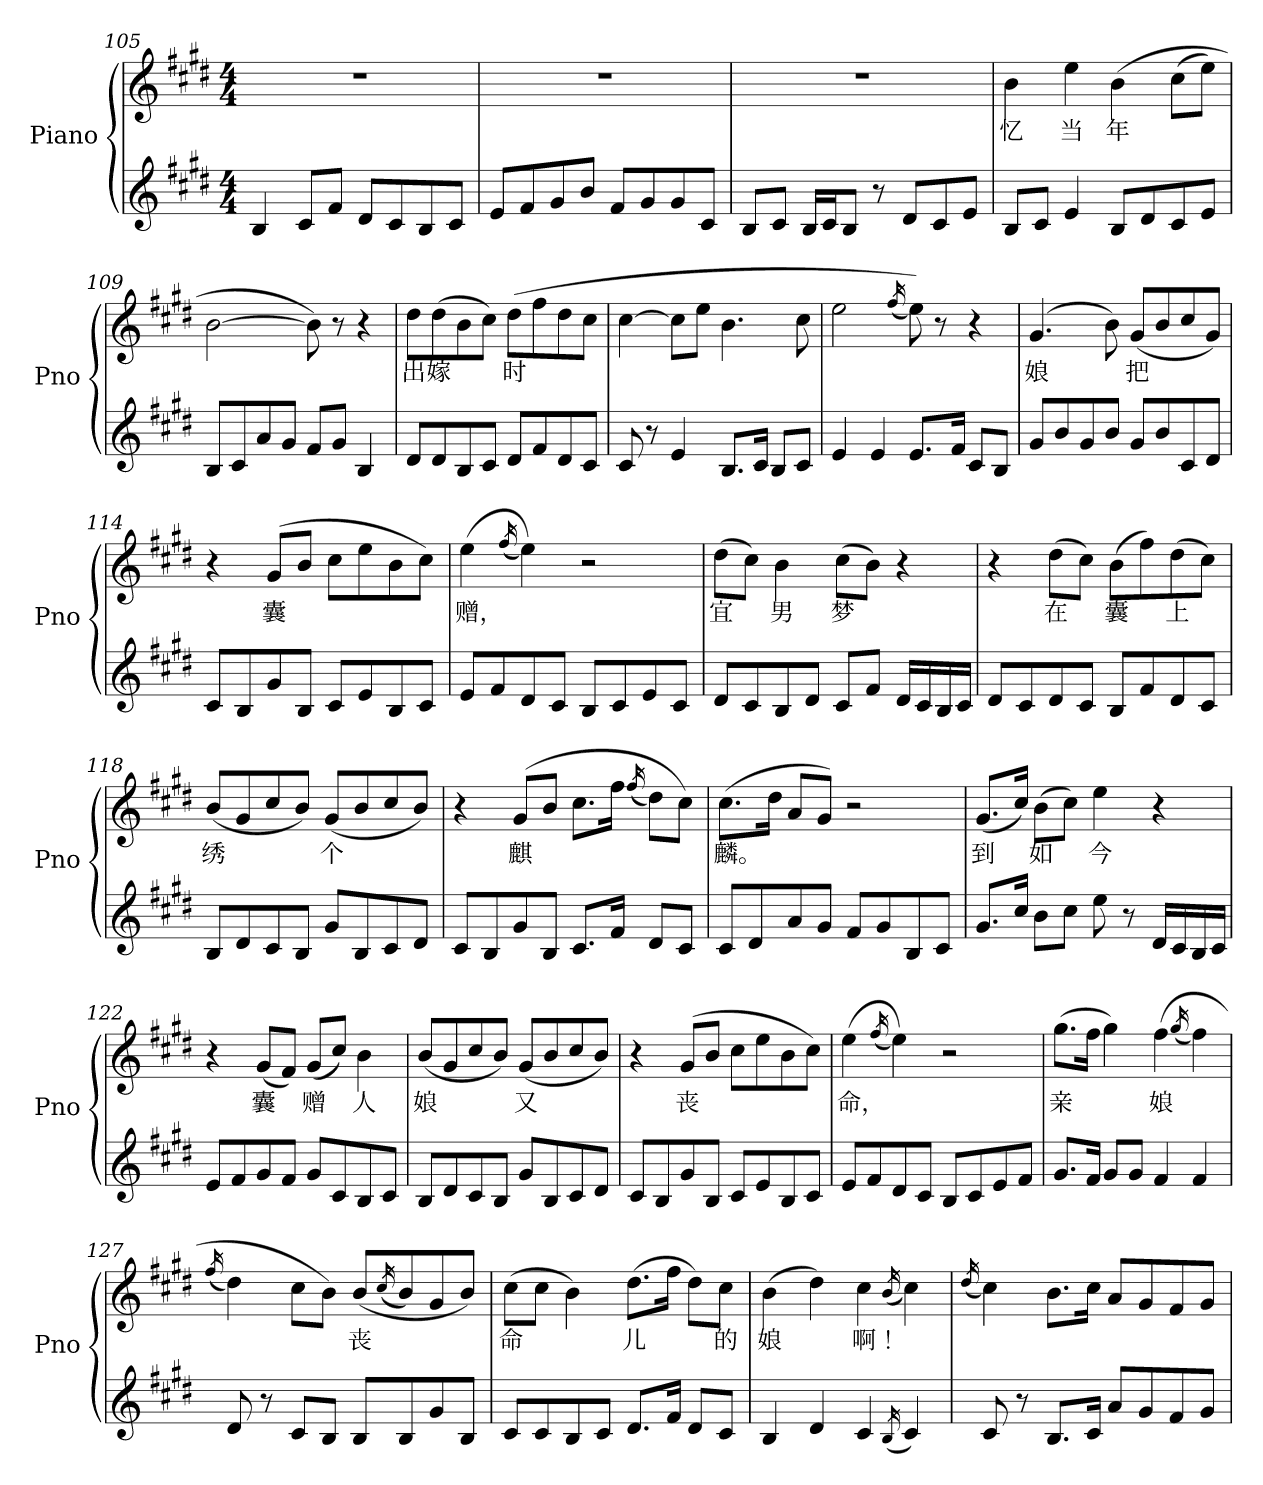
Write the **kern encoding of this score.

**kern	**kern	**text
*part2	*part1	*part1
*staff2	*staff1	*staff1
*I"Piano	*I"Piano	*
*I'Pno	*I'Pno	*
*clefG2	*clefG2	*
*k[f#c#g#d#]	*k[f#c#g#d#]	*
*M4/4	*M4/4	*
=105	=105	=105
4B/	1r	.
8c#/L	.	.
8f#/J	.	.
8d#/L	.	.
8c#/	.	.
8B/	.	.
8c#/J	.	.
!!LO:LB:g=z
=106	=106	=106
8e/L	1r	.
8f#/	.	.
8g#/	.	.
8b/J	.	.
8f#/L	.	.
8g#/	.	.
8g#/	.	.
8c#/J	.	.
=107	=107	=107
8B/L	1r	.
8c#/J	.	.
16B/LL	.	.
16c#/J	.	.
8B/J	.	.
8r	.	.
8d#/L	.	.
8c#/	.	.
8e/J	.	.
=108	=108	=108
!	!	!LO:LY:b
8B/L	4b\	忆
8c#/J	.	.
!	!	!LO:LY:b
4e/	4ee\	当
!	!	!LO:LY:b
8B/L	(>4b\	年
8d#/	.	.
8c#/	(>8cc#\L	.
8e/J	8ee\J)	.
=109	=109	=109
8B/L	[2b\	.
8c#/	.	.
8a/	.	.
8g#/J	.	.
8f#/L	8b\])	.
8g#/J	8r	.
4B/	4r	.
!!LO:LB:g=z
=110	=110	=110
!	!	!LO:LY:b
8d#/L	8dd#\L	出
!	!	!LO:LY:b
8d#/	(>8dd#\	嫁
8B/	8b\	.
8c#/J	8cc#\J)	.
!	!	!LO:LY:b
8d#/L	(>8dd#\L	时
8f#/	8ff#\	.
8d#/	8dd#\	.
8c#/J	8cc#\J	.
=111	=111	=111
8c#/	[4cc#\	.
8r	.	.
4e/	8cc#\L]	.
.	8ee\J	.
8.B/L	4.b\	.
16c#/Jk	.	.
8B/L	.	.
8c#/J	8cc#\	.
=112	=112	=112
4e/	2ee\	.
4e/	.	.
.	(<16qff#/	.
8.e/L	8ee\))	.
.	8r	.
16f#/Jk	.	.
8c#/L	4r	.
8B/J	.	.
=113	=113	=113
!	!	!LO:LY:b
8g#/L	(>4.g#/	娘
8b/	.	.
8g#/	.	.
8b/J	8b\)	.
!	!	!LO:LY:b
8g#/L	(<8g#/L	把
8b/	8b/	.
8c#/	8cc#/	.
8d#/J	8g#/J)	.
!!LO:PB:g=z
=114	=114	=114
8c#/L	4r	.
8B/	.	.
!	!	!LO:LY:b
8g#/	(>8g#/L	囊
8B/J	8b/J	.
8c#/L	8cc#\L	.
8e/	8ee\	.
8B/	8b\	.
8c#/J	8cc#\J)	.
=115	=115	=115
!	!	!LO:LY:b
8e/L	(>4ee\	赠，
8f#/	.	.
.	(<16qff#/	.
8d#/	4ee\))	.
8c#/J	.	.
8B/L	2r	.
8c#/	.	.
8e/	.	.
8c#/J	.	.
=116	=116	=116
!	!	!LO:LY:b
8d#/L	(>8dd#\L	宜
8c#/	8cc#\J)	.
!	!	!LO:LY:b
8B/	4b\	男
8d#/J	.	.
!	!	!LO:LY:b
8c#/L	(>8cc#\L	梦
8f#/J	8b\J)	.
16d#/LL	4r	.
16c#/	.	.
16B/	.	.
16c#/JJ	.	.
=117	=117	=117
8d#/L	4r	.
8c#/	.	.
!	!	!LO:LY:b
8d#/	(>8dd#\L	在
8c#/J	8cc#\J)	.
!	!	!LO:LY:b
8B/L	(>8b\L	囊
8f#/	8ff#\)	.
!	!	!LO:LY:b
8d#/	(>8dd#\	上
8c#/J	8cc#\J)	.
!!LO:LB:g=z
=118	=118	=118
!	!	!LO:LY:b
8B/L	(<8b/L	绣
8d#/	8g#/	.
8c#/	8cc#/	.
8B/J	8b/J)	.
!	!	!LO:LY:b
8g#/L	(<8g#/L	个
8B/	8b/	.
8c#/	8cc#/	.
8d#/J	8b/J)	.
=119	=119	=119
8c#/L	4r	.
8B/	.	.
!	!	!LO:LY:b
8g#/	(>8g#/L	麒
8B/J	8b/J	.
8.c#/L	8.cc#\L	.
16f#/Jk	16ff#\Jk	.
.	(<16qff#/	.
8d#/L	8dd#\L)	.
8c#/J	8cc#\J)	.
=120	=120	=120
!	!	!LO:LY:b
8c#/L	(>8.cc#\L	麟。
8d#/	.	.
.	16dd#\Jk	.
8a/	8a/L	.
8g#/J	8g#/J)	.
8f#/L	2r	.
8g#/	.	.
8B/	.	.
8c#/J	.	.
=121	=121	=121
!	!	!LO:LY:b
8.g#/L	(<8.g#/L	到
16cc#/Jk	16cc#/Jk)	.
!	!	!LO:LY:b
8b\L	(>8b\L	如
8cc#\J	8cc#\J)	.
!	!	!LO:LY:b
8ee\	4ee\	今
8r	.	.
16d#/LL	4r	.
16c#/	.	.
16B/	.	.
16c#/JJ	.	.
!!LO:LB:g=z
=122	=122	=122
8e/L	4r	.
8f#/	.	.
!	!	!LO:LY:b
8g#/	(<8g#/L	囊
8f#/J	8f#/J)	.
!	!	!LO:LY:b
8g#/L	(<8g#/L	赠
8c#/	8cc#/J)	.
!	!	!LO:LY:b
8B/	4b\	人
8c#/J	.	.
=123	=123	=123
!	!	!LO:LY:b
8B/L	(<8b/L	娘
8d#/	8g#/	.
8c#/	8cc#/	.
8B/J	8b/J)	.
!	!	!LO:LY:b
8g#/L	(<8g#/L	又
8B/	8b/	.
8c#/	8cc#/	.
8d#/J	8b/J)	.
=124	=124	=124
8c#/L	4r	.
8B/	.	.
!	!	!LO:LY:b
8g#/	(>8g#/L	丧
8B/J	8b/J	.
8c#/L	8cc#\L	.
8e/	8ee\	.
8B/	8b\	.
8c#/J	8cc#\J)	.
=125	=125	=125
!	!	!LO:LY:b
8e/L	(>4ee\	命，
8f#/	.	.
.	(<16qff#/	.
8d#/	4ee\))	.
8c#/J	.	.
8B/L	2r	.
8c#/	.	.
8e/	.	.
8f#/J	.	.
!!LO:LB:g=z
=126	=126	=126
!	!	!LO:LY:b
8.g#/L	(>8.gg#\L	亲
16f#/Jk	16ff#\Jk	.
8g#/L	4gg#\)	.
8g#/J	.	.
!	!	!LO:LY:b
4f#/	(>4ff#\	娘
.	(<16qgg#/	.
4f#/	4ff#\)	.
=127	=127	=127
.	(<16qff#/	.
8d#/	4dd#\)	.
8r	.	.
8c#/L	8cc#\L	.
8B/J	8b\J)	.
!	!	!LO:LY:b
8B/L	(<8b/L	丧
.	(<16qcc#/	.
8B/	8b/)	.
8g#/	8g#/	.
8B/J	8b/J)	.
=128	=128	=128
!	!	!LO:LY:b
8c#/L	(>8cc#\L	命
8c#/	8cc#\J	.
8B/	4b\)	.
8c#/J	.	.
!	!	!LO:LY:b
8.d#/L	(>8.dd#\L	儿
16f#/Jk	16ff#\Jk	.
8d#/L	8dd#\L)	.
!	!	!LO:LY:b
8c#/J	8cc#\J	的
=129	=129	=129
!	!	!LO:LY:b
4B/	(>4b\	娘
4d#/	4dd#\)	.
!	!	!LO:LY:b
4c#/	4cc#\	啊！
(<16qB/	(<16qb/	.
4c#/)	4cc#\)	.
!!LO:LB:g=z
=130	=130	=130
.	(<16qdd#/	.
8c#/	4cc#\)	.
8r	.	.
8.B/L	8.b\L	.
16c#/Jk	16cc#\Jk	.
8a/L	8a/L	.
8g#/	8g#/	.
8f#/	8f#/	.
8g#/J	8g#/J	.
=	=	=
*-	*-	*-
